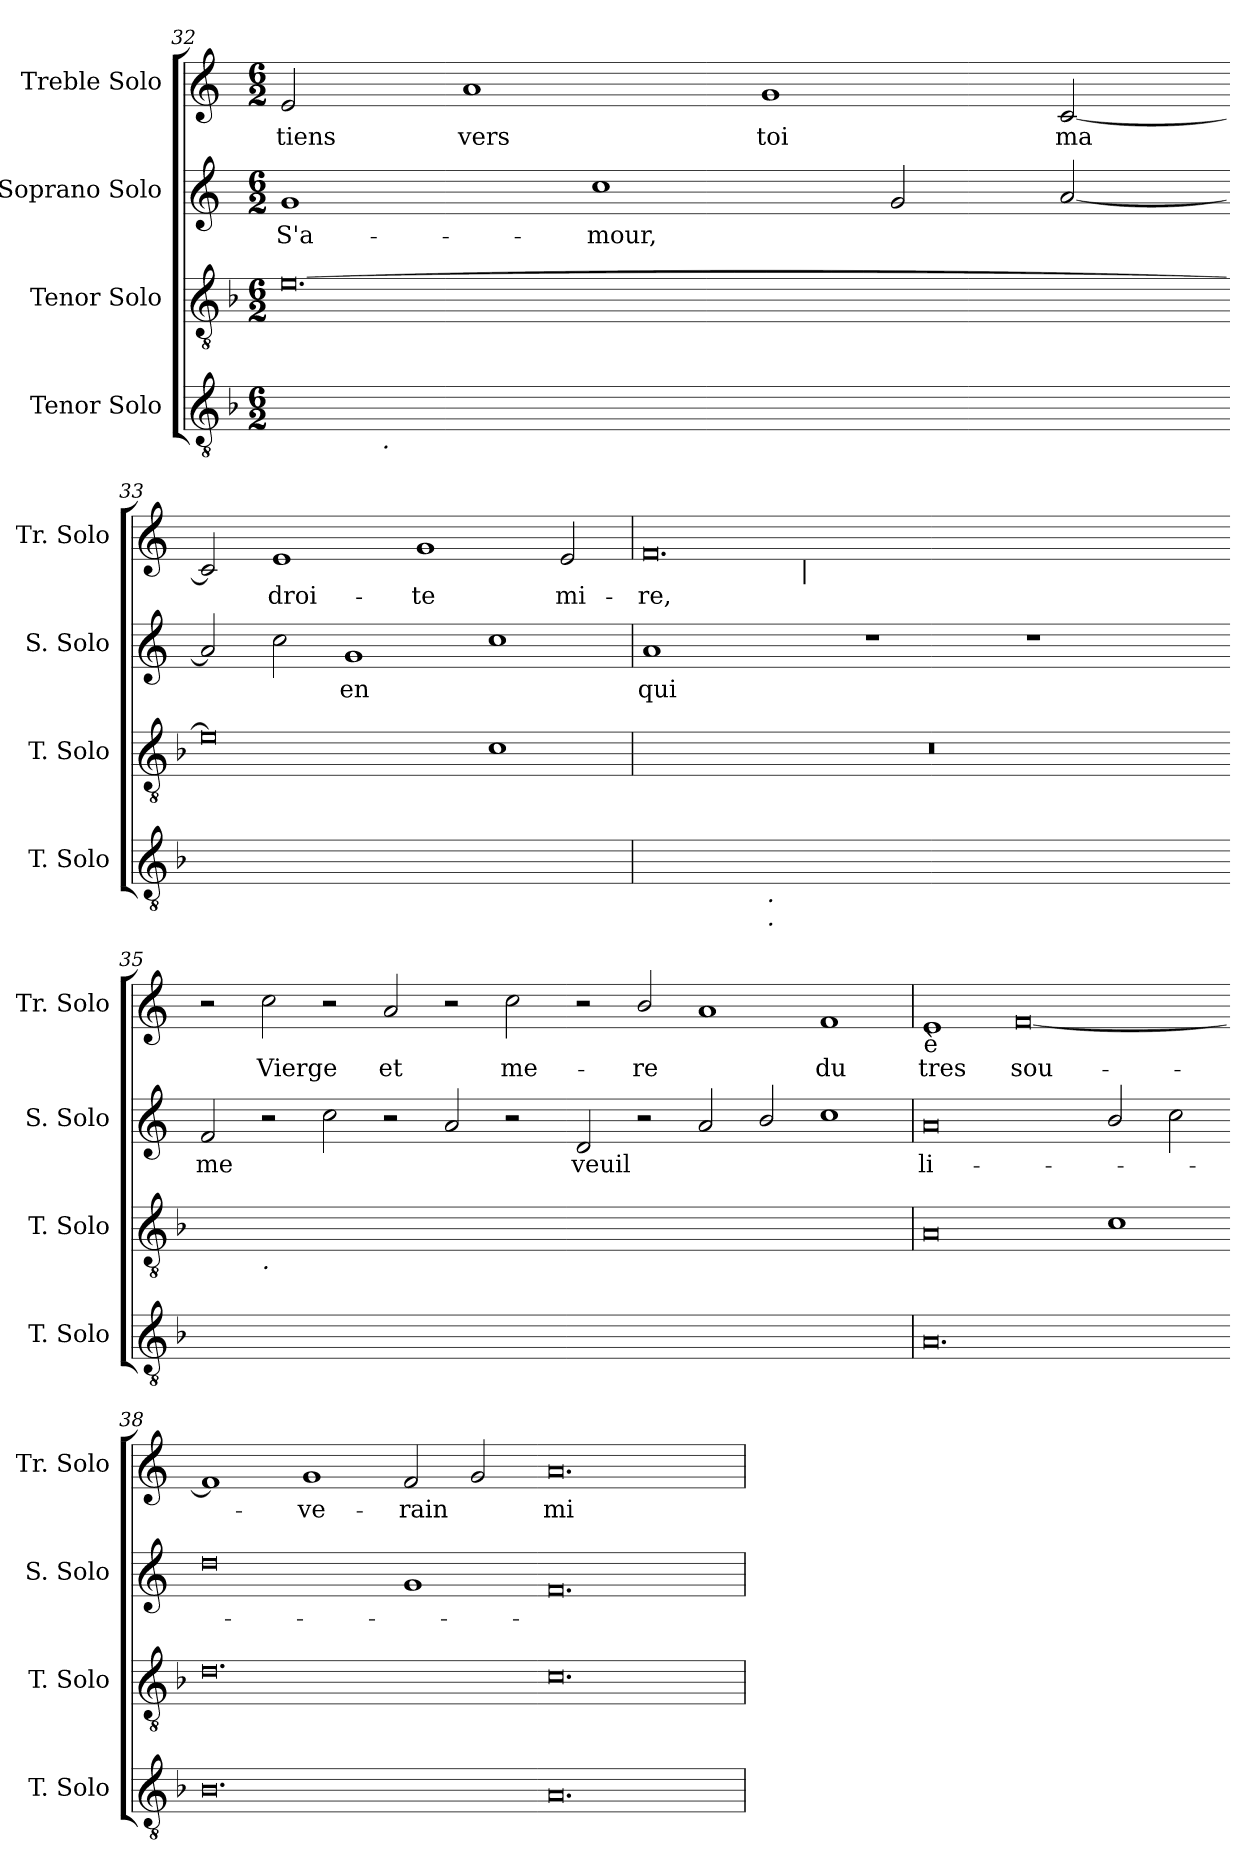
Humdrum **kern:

**kern	**kern	**kern	**text	**kern	**text
*part4	*part3	*part2	*part2	*part1	*part1
*staff4	*staff3	*staff2	*staff2	*staff1	*staff1
*I"Tenor Solo	*I"Tenor Solo	*I"Soprano Solo	*	*I"Treble Solo	*
*I'T. Solo	*I'T. Solo	*I'S. Solo	*	*I'Tr. Solo	*
*clefGv2	*clefGv2	*clefG2	*	*clefG2	*
*ITrd7c12	*ITrd7c12	*	*	*	*
*k[b-]	*k[b-]	*k[]	*	*k[]	*
*F:	*F:	*C:	*	*C:	*
*M6/2	*M6/2	*M6/2	*	*M6/2	*
=32	=32	=32	=32	=32	=32
!	!	!	!LO:LY:b:color=#000000	!	!
!	!	!	!	!	!LO:LY:b:color=#000000
*^	*	*	*	*	*
[>0.Ciyy	4ryy	[>0.Ei	1gi	S'a-	2ei/	tiens
.	64ryy	.	.	.	.	.
!	!LO:TX:b:i:t=.	!	!	!	!	!
.	1ryy	.	.	.	.	.
!	!	!	!	!	!	!LO:LY:b:color=#000000
.	.	.	.	.	1ai	vers
!	!	!	!	!LO:LY:b:color=#000000	!	!
.	.	.	1cci	-mour,	.	.
.	1ryy	.	.	.	.	.
!	!	!	!	!	!	!LO:LY:b:color=#000000
.	.	.	.	.	1gi	toi
.	.	.	2gi/	.	.	.
.	2ryy	.	.	.	.	.
!	!	!	!	!	!	!LO:LY:b:color=#000000
.	.	.	[<2ai/	.	[<2ci/	ma
.	8...ryy	.	.	.	.	.
*v	*v	*	*	*	*	*
=33-	=33-	=33-	=33-	=33-	=33-
0.Ciyy]	0Ei]	2ai/]	.	2ci/]	.
!	!	!	!	!	!LO:LY:b:color=#000000
.	.	2cci\	.	1ei	droi-
!	!	!	!LO:LY:b:color=#000000	!	!
.	.	1gi	en	.	.
!	!	!	!	!	!LO:LY:b:color=#000000
.	.	.	.	1gi	-te
.	1Ci	1cci	.	.	.
!	!	!	!	!	!LO:LY:b:color=#000000
.	.	.	.	2ei/	mi-
=34	=34	=34	=34	=34	=34
!	!LO:N:vis=1	!	!	!	!
!	!	!	!LO:LY:b:color=#000000	!	!
!	!	!	!	!	!LO:LY:b:color=#000000
*^	*	*	*	*^	*
[<0.FFiyy	4ryy	0.r	1ai	qui	0.fi	2ryy	-re,
.	8ryy	.	.	.	.	.	.
.	16ryy	.	.	.	.	.	.
.	32ryy	.	.	.	.	.	.
.	64ryy	.	.	.	.	.	.
.	256ryy	.	.	.	.	.	.
!	!LO:TX:b:i:t=.	!	!	!	!	!	!
!	!LO:TX:b:i:t=.	!	!	!	!	!	!
.	1ryy	.	.	.	.	.	.
.	.	.	.	.	.	16ryy	.
.	.	.	.	.	.	256..ryy	.
!	!	!	!	!	!	!LO:TX:b:i:t=|	!
.	.	.	.	.	.	1ryy	.
.	.	.	1r	.	.	.	.
.	1ryy	.	.	.	.	.	.
.	.	.	.	.	.	1ryy	.
.	.	.	1r	.	.	.	.
.	2ryy	.	.	.	.	.	.
.	.	.	.	.	.	4ryy	.
.	.	.	.	.	.	8ryy	.
.	.	.	.	.	.	32ryy	.
.	.	.	.	.	.	64ryy	.
.	128.ryy	.	.	.	.	.	.
.	.	.	.	.	.	128ryy	.
.	.	.	.	.	.	1024ryy	.
*v	*v	*	*	*	*v	*v	*
=35-	=35-	=35-	=35-	=35-	=35-
*^	*	*	*	*^	*
!	!	!	!	!LO:LY:b:color=#000000	!	!	!
*v	*v	*^	*	*	*v	*v	*
0.FFiyy_<	[>0.Ciyy	2ryy	2fi/	me	2r	.
!	!	!LO:TX:b:i:t=.	!	!	!	!
!	!	!	!	!	!	!LO:LY:b:color=#000000
.	.	1ryy	2r	.	2cci\	Vierge
.	.	.	2cci\	.	2r	.
!	!	!	!	!	!	!LO:LY:b:color=#000000
.	.	1.ryy	2r	.	2ai/	et
.	.	.	2ai/	.	2r	.
!	!	!	!	!	!	!LO:LY:b:color=#000000
.	.	.	2r	.	2cci\	me-
*	*v	*v	*	*	*	*
=36-	=36-	=36-	=36-	=36-	=36-
*	*^	*	*	*	*
!	!	!	!	!LO:LY:b:color=#000000	!	!
*	*v	*v	*	*	*	*
0.FFiyy]	0.Ciyy]	2di/	veuil	2r	.
!	!	!	!	!	!LO:LY:b:color=#000000
.	.	2r	.	2bi/	-re
.	.	2ai/	.	1ai	.
.	.	2bi/	.	.	.
!	!	!	!	!	!LO:LY:b:color=#000000
.	.	1cci	.	1fi	du
!!LO:LB:g=z
=37	=37	=37	=37	=37	=37
!	!	!	!LO:LY:b:color=#000000	!	!
!	!	!	!	!LO:TX:b:t=è	!
!	!	!	!	!	!LO:LY:b:color=#000000
0.AAi	0AAi	0ai	li-	1ei	tres
!	!	!	!	!	!LO:LY:b:color=#000000
.	.	.	.	[<0fi	sou-
.	1Ci	2bi/	.	.	.
.	.	2cci\	.	.	.
=38-	=38-	=38-	=38-	=38-	=38-
0.BB-i	0.Di	0ddi	.	1fi]	.
!	!	!	!	!	!LO:LY:b:color=#000000
.	.	.	.	1gi	-ve-
!	!	!	!	!	!LO:LY:b:color=#000000
.	.	1gi	.	2fi/	-rain
.	.	.	.	2gi/	.
=39-	=39-	=39-	=39-	=39-	=39-
!	!	!	!	!	!LO:LY:b:color=#000000
0.AAi	0.Ci	0.fi	.	0.ai	mi-
=	=	=	=	=	=
*-	*-	*-	*-	*-	*-
